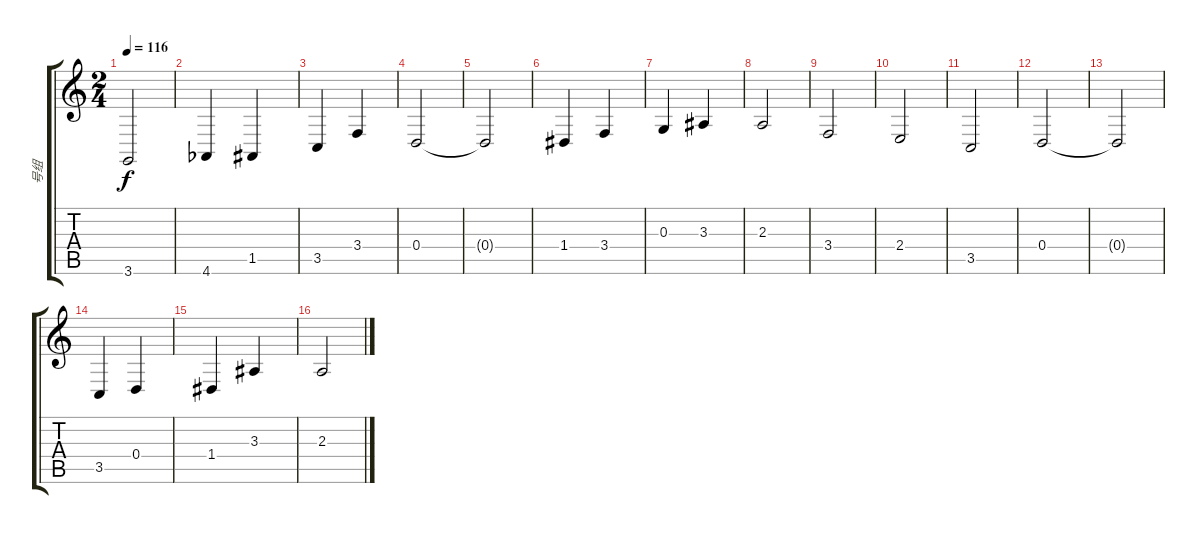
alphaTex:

\track ("号组" "号组") {instrument trombone}
\staff {score tabs}
\tuning (E4 B3 G3 D3 A2 E2) {hide}
\ts (2 4)
\tempo 116
\clef g2
\ks c
3.6.2{dy f} |
4.6{acc b}.4 1.5.4 |
3.5.4 3.4.4 |
0.4.2 |
0.4{t}.2 |
1.4.4 3.4.4 |
0.3.4 3.3.4 |
2.3.2 |
3.4.2 |
2.4.2 |
3.5.2 |
0.4.2 |
0.4{t}.2 |
3.5.4 0.4.4 |
1.4.4 3.3.4 |
2.3.2
